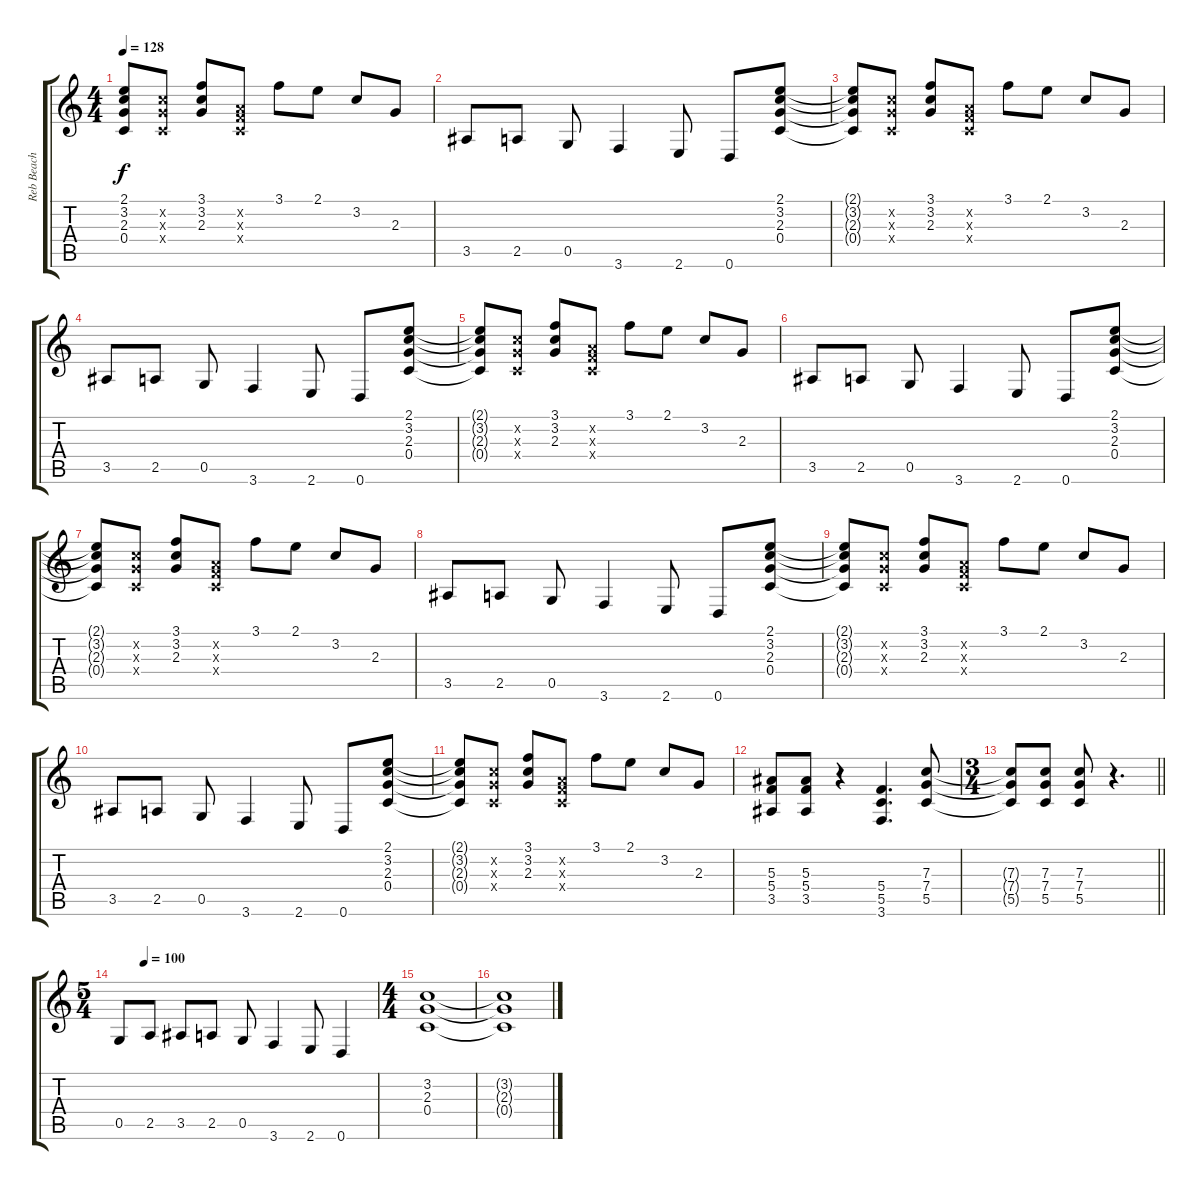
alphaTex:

\track ("Reb Beach" "Reb Beach") {instrument distortionguitar}
\staff {score tabs}
\tuning (D4 A3 F3 C3 G2 D2) {hide}
\ts (4 4)
\tempo 128
\clef g2
\ks c
(2.1{t} 3.2{t} 2.3{t} 0.4{t}).8{dy f} (3.2{x} 2.3{x} 0.4{x}).8 (3.1 3.2 2.3).8 (0.2{x} 0.3{x} 0.4{x}).8 3.1.8 2.1.8 3.2.8 2.3.8 |
3.5.8 2.5.8 0.5.8 3.6.4 2.6.8 0.6.8 (2.1 3.2 2.3 0.4).8 |
(2.1{t} 3.2{t} 2.3{t} 0.4{t}).8 (3.2{x} 2.3{x} 0.4{x}).8 (3.1 3.2 2.3).8 (0.2{x} 0.3{x} 0.4{x}).8 3.1.8 2.1.8 3.2.8 2.3.8 |
3.5.8 2.5.8 0.5.8 3.6.4 2.6.8 0.6.8 (2.1 3.2 2.3 0.4).8 |
(2.1{t} 3.2{t} 2.3{t} 0.4{t}).8 (3.2{x} 2.3{x} 0.4{x}).8 (3.1 3.2 2.3).8 (0.2{x} 0.3{x} 0.4{x}).8 3.1.8 2.1.8 3.2.8 2.3.8 |
3.5.8 2.5.8 0.5.8 3.6.4 2.6.8 0.6.8 (2.1 3.2 2.3 0.4).8 |
(2.1{t} 3.2{t} 2.3{t} 0.4{t}).8 (3.2{x} 2.3{x} 0.4{x}).8 (3.1 3.2 2.3).8 (0.2{x} 0.3{x} 0.4{x}).8 3.1.8 2.1.8 3.2.8 2.3.8 |
3.5.8 2.5.8 0.5.8 3.6.4 2.6.8 0.6.8 (2.1 3.2 2.3 0.4).8 |
(2.1{t} 3.2{t} 2.3{t} 0.4{t}).8 (3.2{x} 2.3{x} 0.4{x}).8 (3.1 3.2 2.3).8 (0.2{x} 0.3{x} 0.4{x}).8 3.1.8 2.1.8 3.2.8 2.3.8 |
3.5.8 2.5.8 0.5.8 3.6.4 2.6.8 0.6.8 (2.1 3.2 2.3 0.4).8 |
(2.1{t} 3.2{t} 2.3{t} 0.4{t}).8 (3.2{x} 2.3{x} 0.4{x}).8 (3.1 3.2 2.3).8 (0.2{x} 0.3{x} 0.4{x}).8 3.1.8 2.1.8 3.2.8 2.3.8 |
(5.3 5.4 3.5).8 (5.3 5.4 3.5).8 r.4 (5.4 5.5 3.6).4{d} (7.3 7.4 5.5).8 |
\ts (3 4)
\barLineRight lightlight
(7.3{t} 7.4{t} 5.5{t}).8 (7.3 7.4 5.5).8 (7.3 7.4 5.5).8 r.4{d} |
\ts (5 4)
\tempo (100 0.1)
0.5.8 2.5.8 3.5.8 2.5.8 0.5.8 3.6.4 2.6.8 0.6.4 |
\ts (4 4)
(3.2 2.3 0.4).1 |
(3.2{t} 2.3{t} 0.4{t}).1
